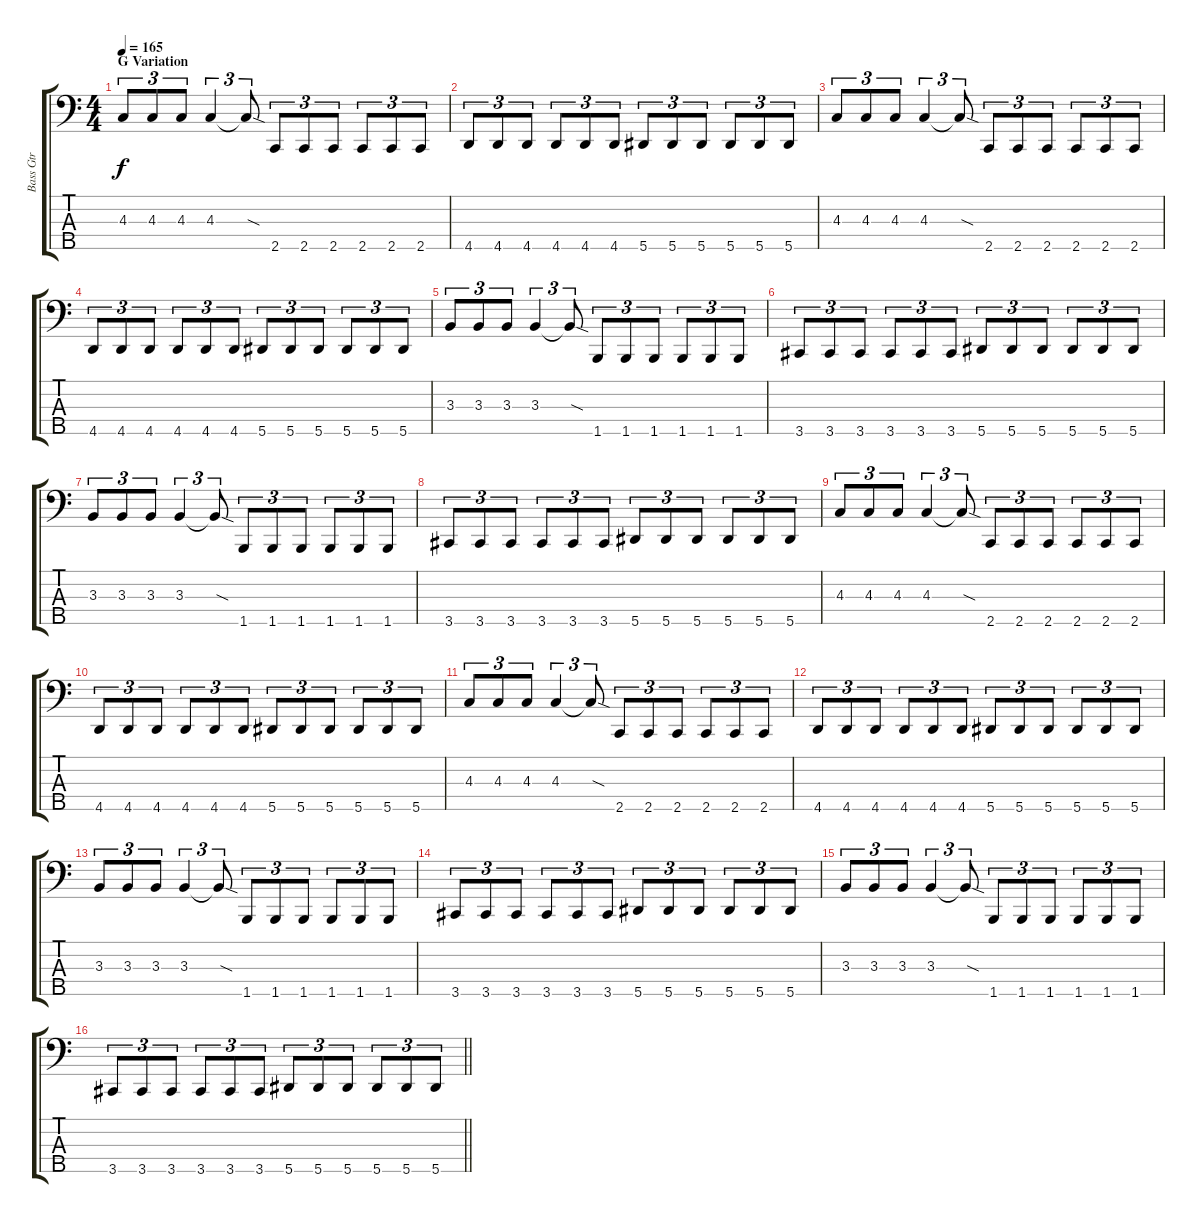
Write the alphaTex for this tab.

\track ("Bass Gtr" "Bass Gtr") {instrument electricbassfinger}
\staff {score tabs}
\tuning (Gb2 Db2 Ab1 Eb1 Bb0) {hide}
\ts (4 4)
\section ("" "G Variation")
\tempo 165
\clef f4
\ks c
4.3.8{tu (3 2) dy f} 4.3.8{tu (3 2)} 4.3.8{tu (3 2)} 4.3.4{tu (3 2)} 4.3{sod t}.8{tu (3 2)} 2.5.8{tu (3 2)} 2.5.8{tu (3 2)} 2.5.8{tu (3 2)} 2.5.8{tu (3 2)} 2.5.8{tu (3 2)} 2.5.8{tu (3 2)} |
4.5.8{tu (3 2)} 4.5.8{tu (3 2)} 4.5.8{tu (3 2)} 4.5.8{tu (3 2)} 4.5.8{tu (3 2)} 4.5.8{tu (3 2)} 5.5.8{tu (3 2)} 5.5.8{tu (3 2)} 5.5.8{tu (3 2)} 5.5.8{tu (3 2)} 5.5.8{tu (3 2)} 5.5.8{tu (3 2)} |
4.3.8{tu (3 2)} 4.3.8{tu (3 2)} 4.3.8{tu (3 2)} 4.3.4{tu (3 2)} 4.3{sod t}.8{tu (3 2)} 2.5.8{tu (3 2)} 2.5.8{tu (3 2)} 2.5.8{tu (3 2)} 2.5.8{tu (3 2)} 2.5.8{tu (3 2)} 2.5.8{tu (3 2)} |
4.5.8{tu (3 2)} 4.5.8{tu (3 2)} 4.5.8{tu (3 2)} 4.5.8{tu (3 2)} 4.5.8{tu (3 2)} 4.5.8{tu (3 2)} 5.5.8{tu (3 2)} 5.5.8{tu (3 2)} 5.5.8{tu (3 2)} 5.5.8{tu (3 2)} 5.5.8{tu (3 2)} 5.5.8{tu (3 2)} |
3.3.8{tu (3 2)} 3.3.8{tu (3 2)} 3.3.8{tu (3 2)} 3.3.4{tu (3 2)} 3.3{sod t}.8{tu (3 2)} 1.5.8{tu (3 2)} 1.5.8{tu (3 2)} 1.5.8{tu (3 2)} 1.5.8{tu (3 2)} 1.5.8{tu (3 2)} 1.5.8{tu (3 2)} |
3.5.8{tu (3 2)} 3.5.8{tu (3 2)} 3.5.8{tu (3 2)} 3.5.8{tu (3 2)} 3.5.8{tu (3 2)} 3.5.8{tu (3 2)} 5.5.8{tu (3 2)} 5.5.8{tu (3 2)} 5.5.8{tu (3 2)} 5.5.8{tu (3 2)} 5.5.8{tu (3 2)} 5.5.8{tu (3 2)} |
3.3.8{tu (3 2)} 3.3.8{tu (3 2)} 3.3.8{tu (3 2)} 3.3.4{tu (3 2)} 3.3{sod t}.8{tu (3 2)} 1.5.8{tu (3 2)} 1.5.8{tu (3 2)} 1.5.8{tu (3 2)} 1.5.8{tu (3 2)} 1.5.8{tu (3 2)} 1.5.8{tu (3 2)} |
3.5.8{tu (3 2)} 3.5.8{tu (3 2)} 3.5.8{tu (3 2)} 3.5.8{tu (3 2)} 3.5.8{tu (3 2)} 3.5.8{tu (3 2)} 5.5.8{tu (3 2)} 5.5.8{tu (3 2)} 5.5.8{tu (3 2)} 5.5.8{tu (3 2)} 5.5.8{tu (3 2)} 5.5.8{tu (3 2)} |
4.3.8{tu (3 2)} 4.3.8{tu (3 2)} 4.3.8{tu (3 2)} 4.3.4{tu (3 2)} 4.3{sod t}.8{tu (3 2)} 2.5.8{tu (3 2)} 2.5.8{tu (3 2)} 2.5.8{tu (3 2)} 2.5.8{tu (3 2)} 2.5.8{tu (3 2)} 2.5.8{tu (3 2)} |
4.5.8{tu (3 2)} 4.5.8{tu (3 2)} 4.5.8{tu (3 2)} 4.5.8{tu (3 2)} 4.5.8{tu (3 2)} 4.5.8{tu (3 2)} 5.5.8{tu (3 2)} 5.5.8{tu (3 2)} 5.5.8{tu (3 2)} 5.5.8{tu (3 2)} 5.5.8{tu (3 2)} 5.5.8{tu (3 2)} |
4.3.8{tu (3 2)} 4.3.8{tu (3 2)} 4.3.8{tu (3 2)} 4.3.4{tu (3 2)} 4.3{sod t}.8{tu (3 2)} 2.5.8{tu (3 2)} 2.5.8{tu (3 2)} 2.5.8{tu (3 2)} 2.5.8{tu (3 2)} 2.5.8{tu (3 2)} 2.5.8{tu (3 2)} |
4.5.8{tu (3 2)} 4.5.8{tu (3 2)} 4.5.8{tu (3 2)} 4.5.8{tu (3 2)} 4.5.8{tu (3 2)} 4.5.8{tu (3 2)} 5.5.8{tu (3 2)} 5.5.8{tu (3 2)} 5.5.8{tu (3 2)} 5.5.8{tu (3 2)} 5.5.8{tu (3 2)} 5.5.8{tu (3 2)} |
3.3.8{tu (3 2)} 3.3.8{tu (3 2)} 3.3.8{tu (3 2)} 3.3.4{tu (3 2)} 3.3{sod t}.8{tu (3 2)} 1.5.8{tu (3 2)} 1.5.8{tu (3 2)} 1.5.8{tu (3 2)} 1.5.8{tu (3 2)} 1.5.8{tu (3 2)} 1.5.8{tu (3 2)} |
3.5.8{tu (3 2)} 3.5.8{tu (3 2)} 3.5.8{tu (3 2)} 3.5.8{tu (3 2)} 3.5.8{tu (3 2)} 3.5.8{tu (3 2)} 5.5.8{tu (3 2)} 5.5.8{tu (3 2)} 5.5.8{tu (3 2)} 5.5.8{tu (3 2)} 5.5.8{tu (3 2)} 5.5.8{tu (3 2)} |
3.3.8{tu (3 2)} 3.3.8{tu (3 2)} 3.3.8{tu (3 2)} 3.3.4{tu (3 2)} 3.3{sod t}.8{tu (3 2)} 1.5.8{tu (3 2)} 1.5.8{tu (3 2)} 1.5.8{tu (3 2)} 1.5.8{tu (3 2)} 1.5.8{tu (3 2)} 1.5.8{tu (3 2)} |
\barLineRight lightlight
3.5.8{tu (3 2)} 3.5.8{tu (3 2)} 3.5.8{tu (3 2)} 3.5.8{tu (3 2)} 3.5.8{tu (3 2)} 3.5.8{tu (3 2)} 5.5.8{tu (3 2)} 5.5.8{tu (3 2)} 5.5.8{tu (3 2)} 5.5.8{tu (3 2)} 5.5.8{tu (3 2)} 5.5.8{tu (3 2)}
